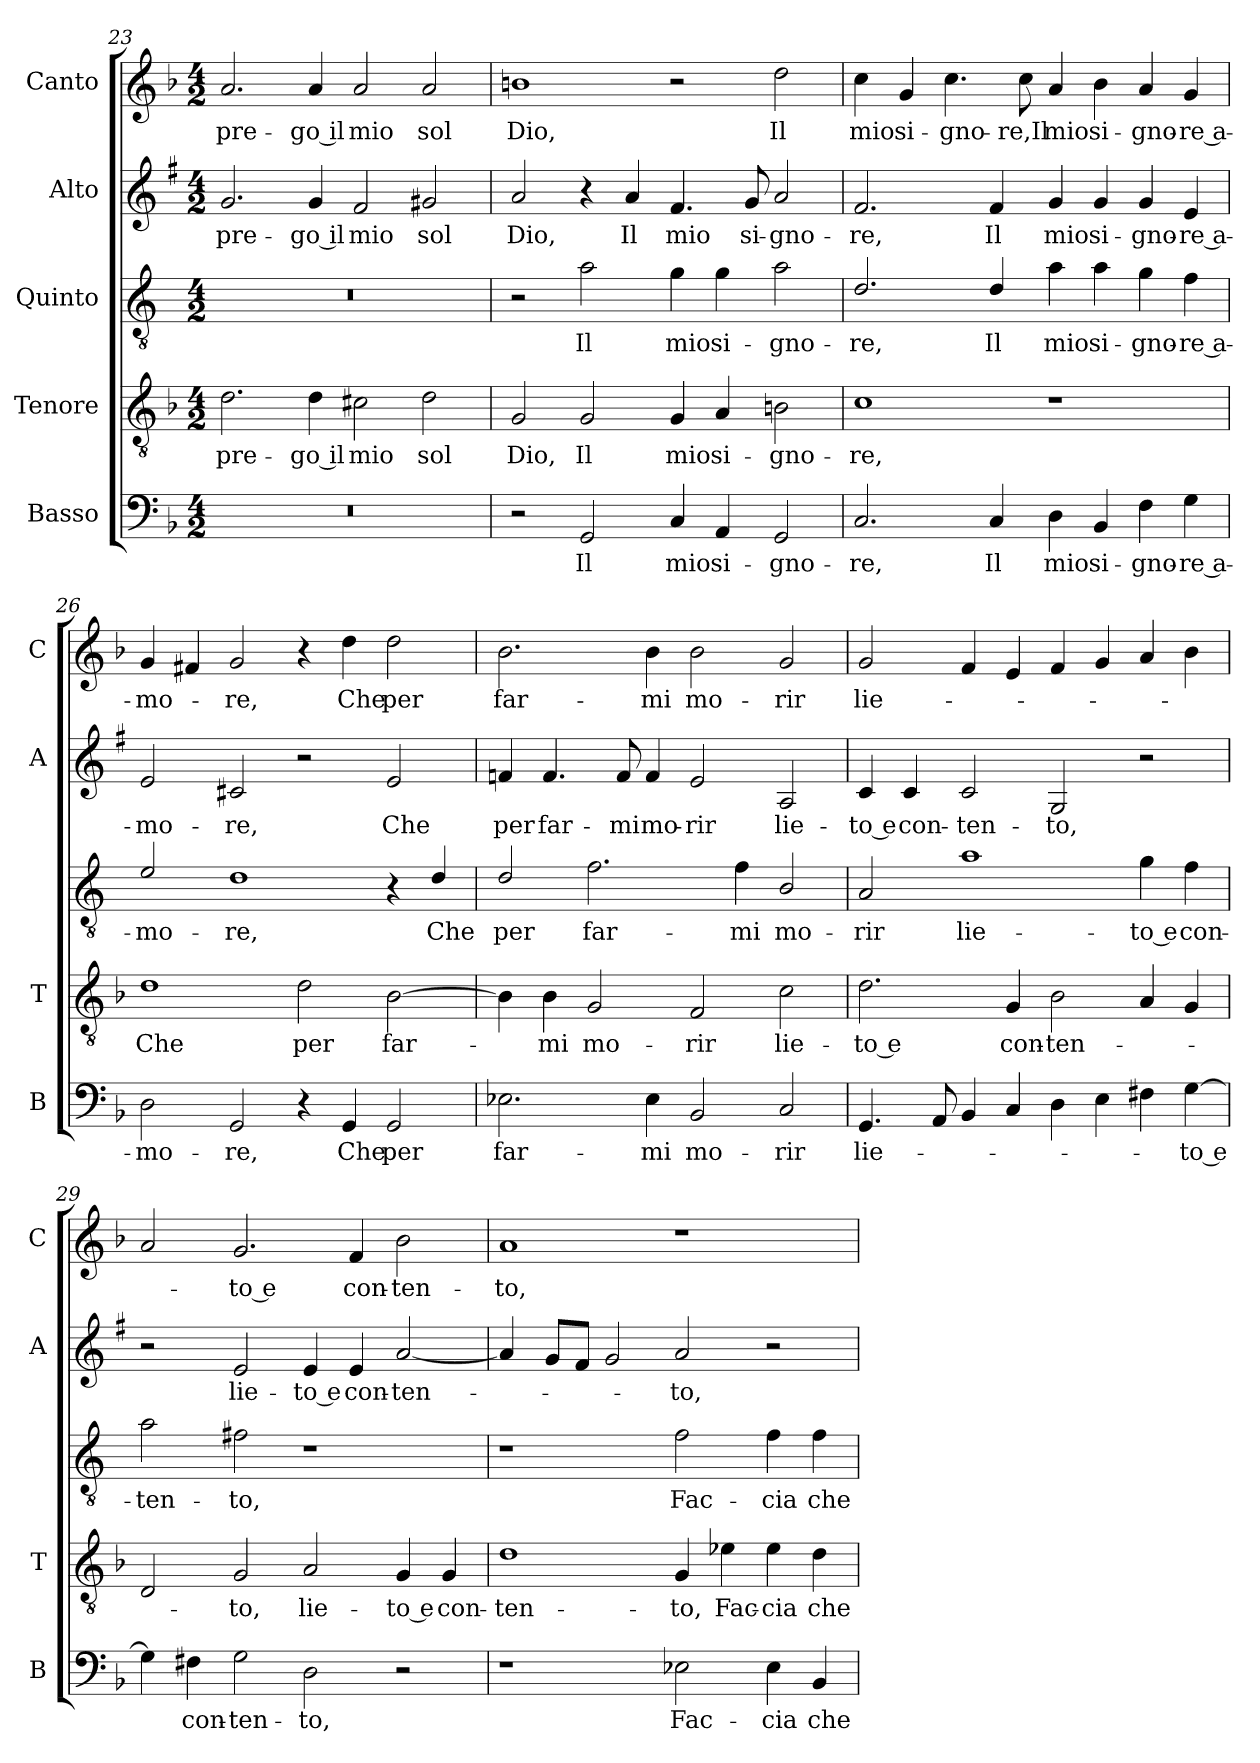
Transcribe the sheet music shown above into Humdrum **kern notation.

**kern	**text	**kern	**text	**kern	**text	**kern	**text	**kern	**text
*part5	*part5	*part4	*part4	*part3	*part3	*part2	*part2	*part1	*part1
*staff5	*staff5	*staff4	*staff4	*staff3	*staff3	*staff2	*staff2	*staff1	*staff1
*I"Basso	*	*I"Tenore	*	*I"Quinto	*	*I"Alto	*	*I"Canto	*
*I'B	*	*I'T	*	*	*	*I'A	*	*I'C	*
*clefF4	*	*clefGv2	*	*clefGv2	*	*clefG2	*	*clefG2	*
*	*	*	*	*ITrd4c7	*	*ITrd1c2	*	*	*
*k[b-]	*	*k[b-]	*	*k[b-]	*	*k[b-]	*	*k[b-]	*
*F:	*	*F:	*	*F:	*	*F:	*	*F:	*
*M4/2	*	*M4/2	*	*M4/2	*	*M4/2	*	*M4/2	*
=23	=23	=23	=23	=23	=23	=23	=23	=23	=23
!	!	!	!LO:LY:b	!	!	!	!LO:LY:b	!	!LO:LY:b
0r	.	2.d\	pre-	0r	.	2.f/	pre-	2.a/	pre-
!	!	!	!LO:LY:b	!	!	!	!LO:LY:b	!	!LO:LY:b
.	.	4d\	-go il	.	.	4f/	-go il	4a/	-go il
!	!	!	!LO:LY:b	!	!	!	!LO:LY:b	!	!LO:LY:b
.	.	2c#X\	mio	.	.	2e/	mio	2a/	mio
!	!	!	!LO:LY:b	!	!	!	!LO:LY:b	!	!LO:LY:b
.	.	2d\	sol	.	.	2f#X/	sol	2a/	sol
!!LO:LB:g=z
=24	=24	=24	=24	=24	=24	=24	=24	=24	=24
!	!	!	!LO:LY:b	!	!	!	!LO:LY:b	!	!LO:LY:b
2r	.	2G/	Dio,	2r	.	2g/	Dio,	1bn	Dio,
!	!LO:LY:b	!	!LO:LY:b	!	!LO:LY:b	!	!	!	!
2GG/	Il	2G/	Il	2d\	Il	4r	.	.	.
!	!	!	!	!	!	!	!LO:LY:b	!	!
.	.	.	.	.	.	4g/	Il	.	.
!	!LO:LY:b	!	!LO:LY:b	!	!LO:LY:b	!	!LO:LY:b	!	!
4C/	mio	4G/	mio	4c\	mio	4.e/	mio	2r	.
!	!LO:LY:b	!	!LO:LY:b	!	!LO:LY:b	!	!	!	!
4AA/	si-	4A/	si-	4c\	si-	.	.	.	.
!	!	!	!	!	!	!	!LO:LY:b	!	!
.	.	.	.	.	.	8f/	si-	.	.
!	!LO:LY:b	!	!LO:LY:b	!	!LO:LY:b	!	!LO:LY:b	!	!LO:LY:b
2GG/	-gno-	2Bn\	-gno-	2d\	-gno-	2g/	-gno-	2dd\	Il
=25	=25	=25	=25	=25	=25	=25	=25	=25	=25
!	!LO:LY:b	!	!LO:LY:b	!	!LO:LY:b	!	!LO:LY:b	!	!LO:LY:b
2.C/	-re,	1c	-re,	2.G/	-re,	2.e/	-re,	4cc\	mio
!	!	!	!	!	!	!	!	!	!LO:LY:b
.	.	.	.	.	.	.	.	4g/	si-
!	!	!	!	!	!	!	!	!	!LO:LY:b
.	.	.	.	.	.	.	.	4.cc\	-gno-
!	!LO:LY:b	!	!	!	!LO:LY:b	!	!LO:LY:b	!	!
4C/	Il	.	.	4G/	Il	4e/	Il	.	.
!	!	!	!	!	!	!	!	!	!LO:LY:b
.	.	.	.	.	.	.	.	8cc\	-re,Il
!	!LO:LY:b	!	!	!	!LO:LY:b	!	!LO:LY:b	!	!LO:LY:b
4D\	mio	1r	.	4d\	mio	4f/	mio	4a/	mio
!	!LO:LY:b	!	!	!	!LO:LY:b	!	!LO:LY:b	!	!LO:LY:b
4BB-/	si-	.	.	4d\	si-	4f/	si-	4b-\	si-
!	!LO:LY:b	!	!	!	!LO:LY:b	!	!LO:LY:b	!	!LO:LY:b
4F\	-gno-	.	.	4c\	-gno-	4f/	-gno-	4a/	-gno-
!	!LO:LY:b	!	!	!	!LO:LY:b	!	!LO:LY:b	!	!LO:LY:b
4G\	-re a-	.	.	4B-\	-re a-	4d/	-re a-	4g/	-re a-
=26	=26	=26	=26	=26	=26	=26	=26	=26	=26
!	!LO:LY:b	!	!LO:LY:b	!	!LO:LY:b	!	!LO:LY:b	!	!LO:LY:b
2D\	-mo-	1d	Che	2A/	-mo-	2d/	-mo-	4g/	-mo-
.	.	.	.	.	.	.	.	4f#X/	.
!	!LO:LY:b	!	!	!	!LO:LY:b	!	!LO:LY:b	!	!LO:LY:b
2GG/	-re,	.	.	1G	-re,	2Bn/	-re,	2g/	-re,
!	!	!	!LO:LY:b	!	!	!	!	!	!
4r	.	2d\	per	.	.	2r	.	4r	.
!	!LO:LY:b	!	!	!	!	!	!	!	!LO:LY:b
4GG/	Che	.	.	.	.	.	.	4dd\	Che
!	!LO:LY:b	!	!LO:LY:b	!	!	!	!LO:LY:b	!	!LO:LY:b
2GG/	per	[2B-\	far-	4r	.	2d/	Che	2dd\	per
!	!	!	!	!	!LO:LY:b	!	!	!	!
.	.	.	.	4G/	Che	.	.	.	.
=27	=27	=27	=27	=27	=27	=27	=27	=27	=27
!	!LO:LY:b	!	!	!	!LO:LY:b	!	!LO:LY:b	!	!LO:LY:b
2.E-X\	far-	4B-\]	.	2G/	per	4e-X/	per	2.b-\	far-
!	!	!	!LO:LY:b	!	!	!	!LO:LY:b	!	!
.	.	4B-\	-mi	.	.	4.e-/	far-	.	.
!	!	!	!LO:LY:b	!	!LO:LY:b	!	!	!	!
.	.	2G/	mo-	2.B-\	far-	.	.	.	.
!	!	!	!	!	!	!	!LO:LY:b	!	!
.	.	.	.	.	.	8e-/	-mi	.	.
!	!LO:LY:b	!	!	!	!	!	!LO:LY:b	!	!LO:LY:b
4E-\	-mi	.	.	.	.	4e-/	mo-	4b-\	-mi
!	!LO:LY:b	!	!LO:LY:b	!	!	!	!LO:LY:b	!	!LO:LY:b
2BB-/	mo-	2F/	-rir	.	.	2d/	-rir	2b-\	mo-
!	!	!	!	!	!LO:LY:b	!	!	!	!
.	.	.	.	4B-\	-mi	.	.	.	.
!	!LO:LY:b	!	!LO:LY:b	!	!LO:LY:b	!	!LO:LY:b	!	!LO:LY:b
2C/	-rir	2c\	lie-	2E/	mo-	2G/	lie-	2g/	-rir
!!LO:LB:g=z
=28	=28	=28	=28	=28	=28	=28	=28	=28	=28
!	!LO:LY:b	!	!LO:LY:b	!	!LO:LY:b	!	!LO:LY:b	!	!LO:LY:b
4.GG/	lie-	2.d\	-to e	2D/	-rir	4B-/	-to e	2g/	lie-
!	!	!	!	!	!	!	!LO:LY:b	!	!
.	.	.	.	.	.	4B-/	con-	.	.
8AA/	.	.	.	.	.	.	.	.	.
!	!	!	!	!	!LO:LY:b	!	!LO:LY:b	!	!
4BB-/	.	.	.	1d	lie-	2B-/	-ten-	4f/	.
!	!	!	!LO:LY:b	!	!	!	!	!	!
4C/	.	4G/	con-	.	.	.	.	4e/	.
!	!	!	!LO:LY:b	!	!	!	!LO:LY:b	!	!
4D\	.	2B-\	-ten-	.	.	2F/	-to,	4f/	.
4E\	.	.	.	.	.	.	.	4g/	.
!	!	!	!	!	!LO:LY:b	!	!	!	!
4F#X\	.	4A/	.	4c\	-to e	2r	.	4a/	.
!	!LO:LY:b	!	!	!	!LO:LY:b	!	!	!	!
[4G\	-to e	4G/	.	4B-\	con-	.	.	4b-\	.
=29	=29	=29	=29	=29	=29	=29	=29	=29	=29
!	!	!	!	!	!LO:LY:b	!	!	!	!
4G\]	.	2D/	.	2d\	-ten-	2r	.	2a/	.
!	!LO:LY:b	!	!	!	!	!	!	!	!
4F#X\	con-	.	.	.	.	.	.	.	.
!	!LO:LY:b	!	!LO:LY:b	!	!LO:LY:b	!	!LO:LY:b	!	!LO:LY:b
2G\	-ten-	2G/	-to,	2Bn\	-to,	2d/	lie-	2.g/	-to e
!	!LO:LY:b	!	!LO:LY:b	!	!	!	!LO:LY:b	!	!
2D\	-to,	2A/	lie-	1r	.	4d/	-to e	.	.
!	!	!	!	!	!	!	!LO:LY:b	!	!LO:LY:b
.	.	.	.	.	.	4d/	con-	4f/	con-
!	!	!	!LO:LY:b	!	!	!	!LO:LY:b	!	!LO:LY:b
2r	.	4G/	-to e	.	.	[2g/	-ten-	2b-\	-ten-
!	!	!	!LO:LY:b	!	!	!	!	!	!
.	.	4G/	con-	.	.	.	.	.	.
=30	=30	=30	=30	=30	=30	=30	=30	=30	=30
!	!	!	!LO:LY:b	!	!	!	!	!	!LO:LY:b
1r	.	1d	-ten-	1r	.	4g/]	.	1a	-to,
.	.	.	.	.	.	8f/L	.	.	.
.	.	.	.	.	.	8e/J	.	.	.
.	.	.	.	.	.	2f/	.	.	.
!	!LO:LY:b	!	!LO:LY:b	!	!LO:LY:b	!	!LO:LY:b	!	!
2E-X\	Fac-	4G/	-to,	2B-\	Fac-	2g/	-to,	1r	.
!	!	!	!LO:LY:b	!	!	!	!	!	!
.	.	4e-X\	Fac-	.	.	.	.	.	.
!	!LO:LY:b	!	!LO:LY:b	!	!LO:LY:b	!	!	!	!
4E-\	-cia	4e-\	-cia	4B-\	-cia	2r	.	.	.
!	!LO:LY:b	!	!LO:LY:b	!	!LO:LY:b	!	!	!	!
4BB-/	che	4d\	che	4B-\	che	.	.	.	.
=	=	=	=	=	=	=	=	=	=
*-	*-	*-	*-	*-	*-	*-	*-	*-	*-
